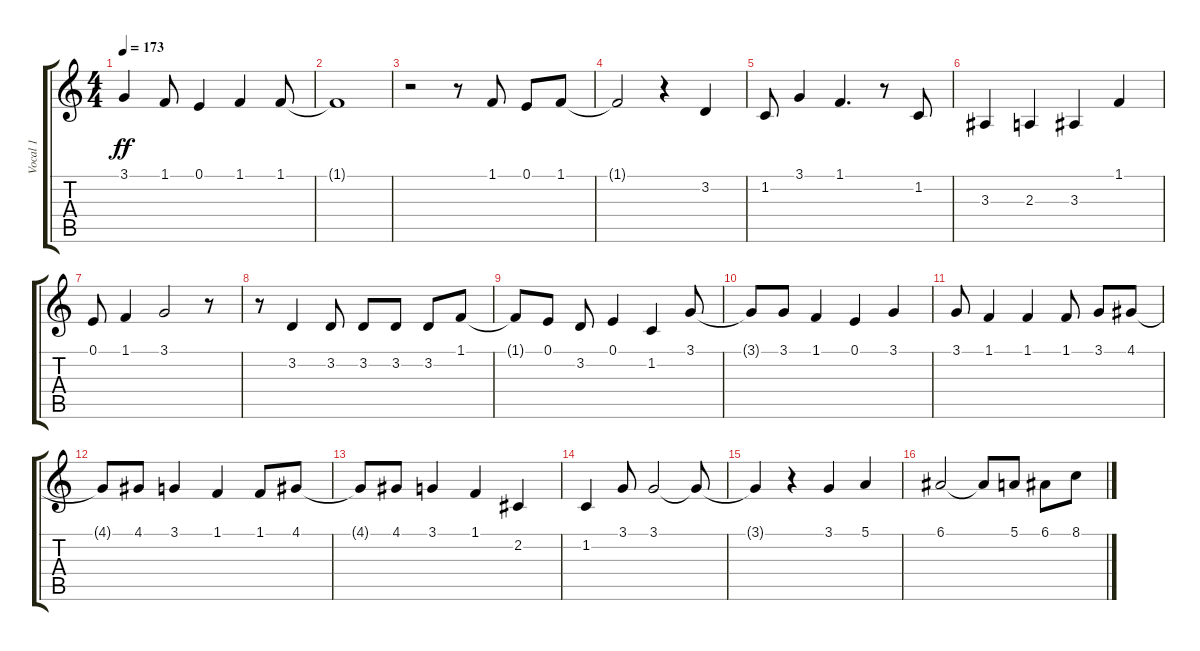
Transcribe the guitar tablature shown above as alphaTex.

\track ("Vocal 1" "Vocal 1") {instrument clarinet}
\staff {score tabs}
\tuning (E4 B3 G3 D3 A2 E2) {hide}
\ts (4 4)
\tempo 173
\clef g2
\ks c
3.1.4{dy ff} 1.1.8 0.1.4 1.1.4 1.1.8 |
1.1{t}.1 |
r.2 r.8 1.1.8 0.1.8 1.1.8 |
1.1{t}.2 r.4 3.2.4 |
1.2.8 3.1.4 1.1.4{d} r.8 1.2.8 |
3.3.4 2.3.4 3.3.4 1.1.4 |
0.1.8 1.1.4 3.1.2 r.8 |
r.8 3.2.4 3.2.8 3.2.8 3.2.8 3.2.8 1.1.8 |
1.1{t}.8 0.1.8 3.2.8 0.1.4 1.2.4 3.1.8 |
3.1{t}.8 3.1.8 1.1.4 0.1.4 3.1.4 |
3.1.8 1.1.4 1.1.4 1.1.8 3.1.8 4.1.8 |
4.1{t}.8 4.1.8 3.1.4 1.1.4 1.1.8 4.1.8 |
4.1{t}.8 4.1.8 3.1.4 1.1.4 2.2.4 |
1.2.4 3.1.8 3.1.2 3.1{t}.8 |
3.1{t}.4 r.4 3.1.4 5.1.4 |
6.1.2 6.1{t}.8 5.1.8 6.1.8 8.1.8
